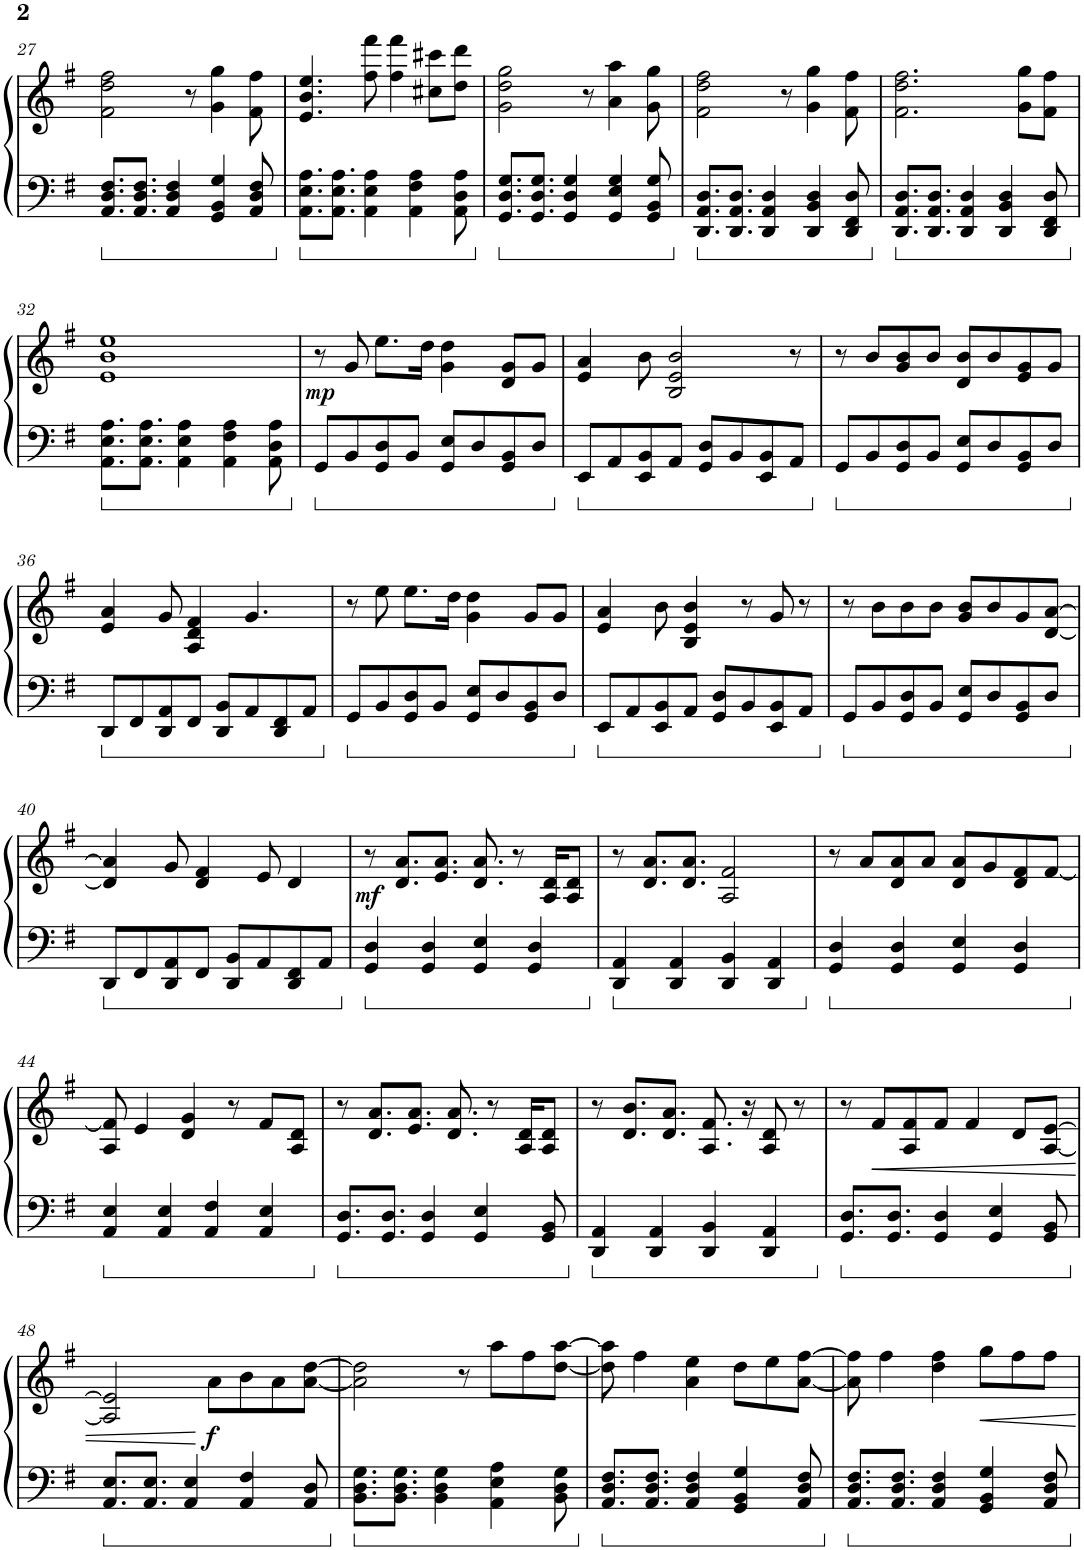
**kern	**kern	**dynam
*part1	*part1	*part1
*staff2	*staff1	*staff1/2
*I"Piano	*	*
*I'Pno.	*	*
!!LO:PB:g=z
*clefF4	*clefG2	*
*k[f#]	*k[f#]	*
*M4/4	*M4/4	*
=27	=27	=27
8.AA/ 8.D/ 8.F#/L	2f#\ 2dd\ 2ff#\	.
8.AA/ 8.D/ 8.F#/J	.	.
4AA/ 4D/ 4F#/	.	.
.	8r	.
4GG/ 4BB/ 4G/	4g\ 4gg\	.
8AA/ 8D/ 8F#/	8f#\ 8ff#\	.
=28	=28	=28
8.AA\ 8.E\ 8.A\L	4.e/ 4.b/ 4.ee/	.
8.AA\ 8.E\ 8.A\J	.	.
4AA\ 4E\ 4A\	8ff#\ 8fff#\	.
.	4ff#\ 4fff#\	.
4AA\ 4F#\ 4A\	.	.
.	8cc#X\ 8ccc#X\L	.
8AA\ 8D\ 8A\	8dd\ 8ddd\J	.
=29	=29	=29
8.GG/ 8.D/ 8.G/L	2g\ 2dd\ 2gg\	.
8.GG/ 8.D/ 8.G/J	.	.
4GG/ 4D/ 4G/	.	.
.	8r	.
4GG/ 4E/ 4G/	4a\ 4aa\	.
8GG/ 8BB/ 8G/	8g\ 8gg\	.
=30	=30	=30
8.DD/ 8.AA/ 8.D/L	2f#\ 2dd\ 2ff#\	.
8.DD/ 8.AA/ 8.D/J	.	.
4DD/ 4AA/ 4D/	.	.
.	8r	.
4DD/ 4BB/ 4D/	4g\ 4gg\	.
8DD/ 8FF#/ 8D/	8f#\ 8ff#\	.
=31	=31	=31
8.DD/ 8.AA/ 8.D/L	2.f#\ 2.dd\ 2.ff#\	.
8.DD/ 8.AA/ 8.D/J	.	.
4DD/ 4AA/ 4D/	.	.
4DD/ 4BB/ 4D/	.	.
.	8g\ 8gg\L	.
8DD/ 8FF#/ 8D/	8f#\ 8ff#\J	.
!!LO:LB:g=z
=32	=32	=32
8.AA\ 8.E\ 8.A\L	1e 1b 1ee	.
8.AA\ 8.E\ 8.A\J	.	.
4AA\ 4E\ 4A\	.	.
4AA\ 4F#\ 4A\	.	.
8AA\ 8D\ 8A\	.	.
=33	=33	=33
!	!	!LO:DY:b
8GG/L	8r	mp
8BB/	8g/	.
8GG/ 8D/	8.ee\L	.
8BB/J	.	.
.	16dd\Jk	.
8GG/ 8E/L	4g\ 4dd\	.
8D/	.	.
8GG/ 8BB/	8d/ 8g/L	.
8D/J	8g/J	.
=34	=34	=34
8EE/L	4e/ 4a/	.
8AA/	.	.
8EE/ 8BB/	8b\	.
8AA/J	2B/ 2e/ 2b/	.
8GG/ 8D/L	.	.
8BB/	.	.
8EE/ 8BB/	.	.
8AA/J	8r	.
=35	=35	=35
8GG/L	8r	.
8BB/	8b/L	.
8GG/ 8D/	8g/ 8b/	.
8BB/J	8b/J	.
8GG/ 8E/L	8d/ 8b/L	.
8D/	8b/	.
8GG/ 8BB/	8e/ 8g/	.
8D/J	8g/J	.
!!LO:LB:g=z
=36	=36	=36
8DD/L	4e/ 4a/	.
8FF#/	.	.
8DD/ 8AA/	8g/	.
8FF#/J	4A/ 4d/ 4f#/	.
8DD/ 8BB/L	.	.
8AA/	4.g/	.
8DD/ 8FF#/	.	.
8AA/J	.	.
=37	=37	=37
8GG/L	8r	.
8BB/	8ee\	.
8GG/ 8D/	8.ee\L	.
8BB/J	.	.
.	16dd\Jk	.
8GG/ 8E/L	4g\ 4dd\	.
8D/	.	.
8GG/ 8BB/	8g/L	.
8D/J	8g/J	.
=38	=38	=38
8EE/L	4e/ 4a/	.
8AA/	.	.
8EE/ 8BB/	8b\	.
8AA/J	4B/ 4e/ 4b/	.
8GG/ 8D/L	.	.
8BB/	8r	.
8EE/ 8BB/	8g/	.
8AA/J	8r	.
=39	=39	=39
8GG/L	8r	.
8BB/	8b\L	.
8GG/ 8D/	8b\	.
8BB/J	8b\J	.
8GG/ 8E/L	8g/ 8b/L	.
8D/	8b/	.
8GG/ 8BB/	8g/	.
8D/J	[8d/ [8a/J	.
!!LO:LB:g=z
=40	=40	=40
8DD/L	4d/] 4a/]	.
8FF#/	.	.
8DD/ 8AA/	8g/	.
8FF#/J	4d/ 4f#/	.
8DD/ 8BB/L	.	.
8AA/	8e/	.
8DD/ 8FF#/	4d/	.
8AA/J	.	.
=41	=41	=41
!	!	!LO:DY:b
4GG/ 4D/	8r	mf
.	8.d/ 8.a/L	.
4GG/ 4D/	.	.
.	8.e/ 8.a/J	.
4GG/ 4E/	8.d/ 8.a/	.
.	8r	.
4GG/ 4D/	.	.
.	16A/ 16d/KL	.
.	8A/ 8d/J	.
=42	=42	=42
4DD/ 4AA/	8r	.
.	8.d/ 8.a/L	.
4DD/ 4AA/	.	.
.	8.d/ 8.a/J	.
4DD/ 4BB/	2A/ 2f#/	.
4DD/ 4AA/	.	.
=43	=43	=43
4GG/ 4D/	8r	.
.	8a/L	.
4GG/ 4D/	8d/ 8a/	.
.	8a/J	.
4GG/ 4E/	8d/ 8a/L	.
.	8g/	.
4GG/ 4D/	8d/ 8f#/	.
.	[8f#/J	.
!!LO:LB:g=z
=44	=44	=44
4AA/ 4E/	8A/ 8f#/]	.
.	4e/	.
4AA/ 4E/	.	.
.	4d/ 4g/	.
4AA/ 4F#/	.	.
.	8r	.
4AA/ 4E/	8f#/L	.
.	8A/ 8d/J	.
=45	=45	=45
8.GG/ 8.D/L	8r	.
.	8.d/ 8.a/L	.
8.GG/ 8.D/J	.	.
.	8.e/ 8.a/J	.
4GG/ 4D/	.	.
.	8.d/ 8.a/	.
4GG/ 4E/	.	.
.	8r	.
.	16A/ 16d/KL	.
8GG/ 8BB/	8A/ 8d/J	.
=46	=46	=46
4DD/ 4AA/	8r	.
.	8.d/ 8.b/L	.
4DD/ 4AA/	.	.
.	8.d/ 8.a/J	.
4DD/ 4BB/	8.A/ 8.f#/	.
.	16r	.
4DD/ 4AA/	8A/ 8d/	.
.	8r	.
=47	=47	=47
8.GG/ 8.D/L	8r	.
!	!	!LO:HP:b
.	8f#/L	<
8.GG/ 8.D/J	.	.
.	8A/ 8f#/	.
4GG/ 4D/	8f#/J	.
.	4f#/	.
4GG/ 4E/	.	.
.	8d/L	.
8GG/ 8BB/	[8A/ [8e/J	.
!!LO:LB:g=z
=48	=48	=48
8.AA/ 8.E/L	2A/] 2e/]	.
8.AA/ 8.E/J	.	.
4AA/ 4E/	.	.
!	!	!LO:DY:n=1:b
.	8a\L	[ f
4AA/ 4F#/	8b\	.
.	8a\	.
8AA/ 8D/	[8a\ [8dd\J	.
=49	=49	=49
8.BB\ 8.D\ 8.G\L	2a\] 2dd\]	.
8.BB\ 8.D\ 8.G\J	.	.
4BB\ 4D\ 4G\	.	.
.	8r	.
4AA\ 4E\ 4A\	8aa\L	.
.	8ff#\	.
8BB\ 8D\ 8G\	[8dd\ [8aa\J	.
=50	=50	=50
8.AA/ 8.D/ 8.F#/L	8dd\] 8aa\]	.
.	4ff#\	.
8.AA/ 8.D/ 8.F#/J	.	.
4AA/ 4D/ 4F#/	4a\ 4ee\	.
4GG/ 4BB/ 4G/	8dd\L	.
.	8ee\	.
8AA/ 8D/ 8F#/	[8a\ [8ff#\J	.
=51	=51	=51
8.AA/ 8.D/ 8.F#/L	8a\] 8ff#\]	.
.	4ff#\	.
8.AA/ 8.D/ 8.F#/J	.	.
4AA/ 4D/ 4F#/	4dd\ 4ff#\	.
4GG/ 4BB/ 4G/	8gg\L	.
.	8ff#\	.
8AA/ 8D/ 8F#/	8ff#\J	.
=	=	=
*-	*-	*-
